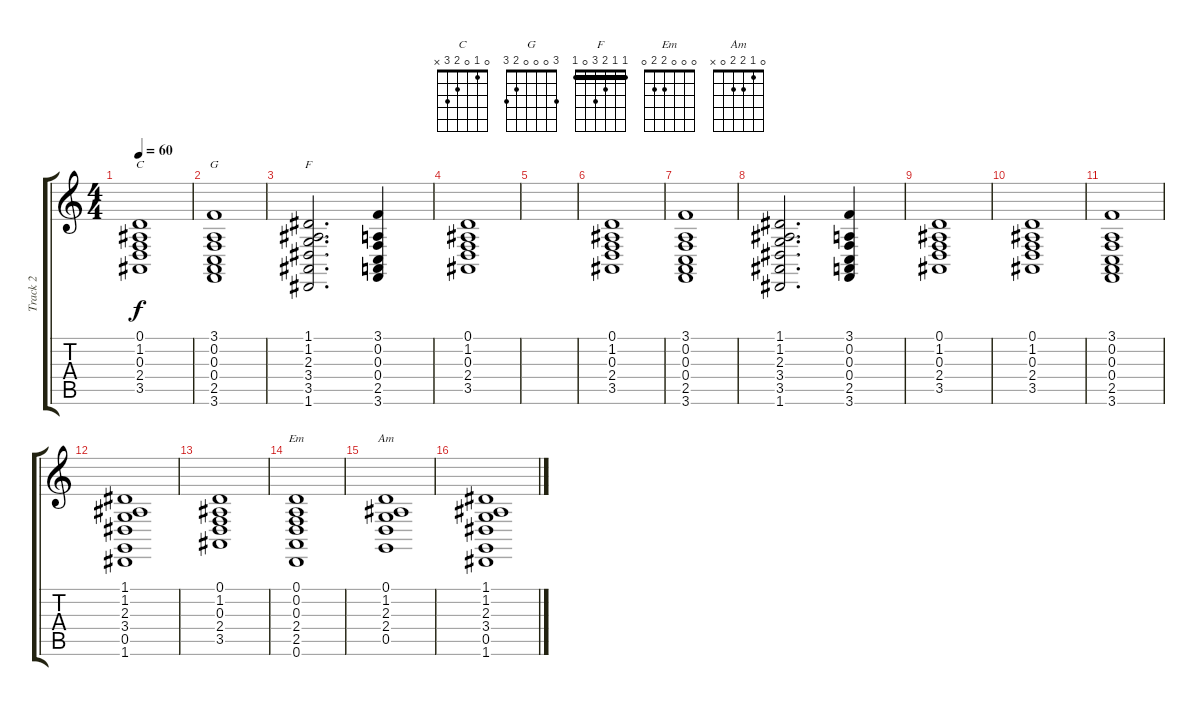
\track ("Track 2" "Track 2") {instrument stringensemble2}
\staff {score tabs}
\tuning (D4 A3 F3 C3 G2 D2) {hide}
\chord ("C" 0 1 0 2 3 x)
\chord ("G" 3 0 0 0 2 3)
\chord ("F" 1 1 2 3 0 1) {barre 1}
\chord ("Em" 0 0 0 2 2 0)
\chord ("Am" 0 1 2 2 0 x)
\ts (4 4)
\tempo 60
\clef g2
\ks c
(0.1 1.2 0.3 2.4 3.5).1{ch "C" dy f} |
(3.1 0.2 0.3 0.4 2.5 3.6).1{ch "G"} |
(1.1 1.2 2.3 3.4 3.5 1.6).2{d ch "F"} (3.1 0.2 0.3 0.4 2.5 3.6).4 |
(0.1 1.2 0.3 2.4 3.5).1 |
|
(0.1 1.2 0.3 2.4 3.5).1 |
(3.1 0.2 0.3 0.4 2.5 3.6).1 |
(1.1 1.2 2.3 3.4 3.5 1.6).2{d} (3.1 0.2 0.3 0.4 2.5 3.6).4 |
(0.1 1.2 0.3 2.4 3.5).1 |
(0.1 1.2 0.3 2.4 3.5).1 |
(3.1 0.2 0.3 0.4 2.5 3.6).1 |
(1.1 1.2 2.3 3.4 0.5 1.6).1 |
(0.1 1.2 0.3 2.4 3.5).1 |
(0.1 0.2 0.3 2.4 2.5 0.6).1{ch "Em"} |
(0.1 1.2 2.3 2.4 0.5).1{ch "Am"} |
(1.1 1.2 2.3 3.4 0.5 1.6).1
